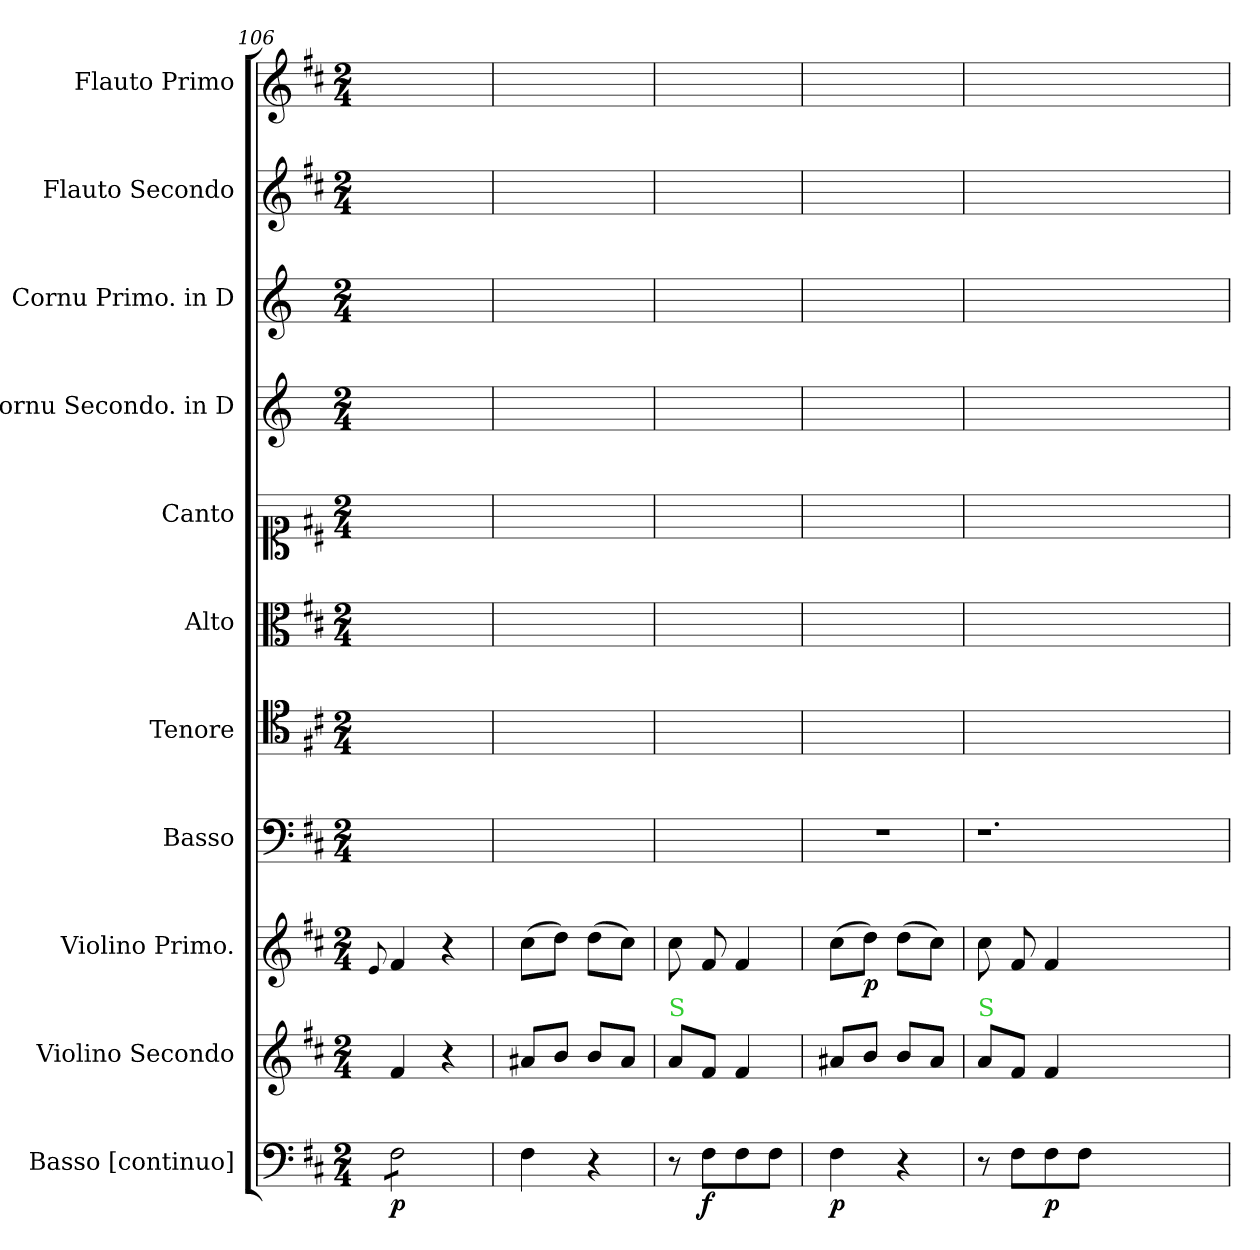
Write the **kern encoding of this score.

**kern	**dynam	**kern	**dynam	**kern	**dynam	**kern	**kern	**kern	**kern	**kern	**kern	**kern	**kern
*part11	*part11	*part10	*part10	*part9	*part9	*part8	*part7	*part6	*part5	*part4	*part3	*part2	*part1
*staff11	*staff11	*staff10	*staff10	*staff9	*staff9	*staff8	*staff7	*staff6	*staff5	*staff4	*staff3	*staff2	*staff1
*I"Basso [continuo]	*	*I"Violino Secondo	*	*I"Violino Primo.	*	*I"Basso	*I"Tenore	*I"Alto	*I"Canto	*I"Cornu Secondo. in D	*I"Cornu Primo. in D	*I"Flauto Secondo	*I"Flauto Primo
*I'Bc	*	*I'Vn II	*	*I'Vn I	*	*I'B	*I'T	*I'A	*I'C	*I'Cor II	*I'Cor I	*I'Fl II	*I'Fl I
*clefF4	*	*clefG2	*	*clefG2	*	*clefF4	*clefC4	*clefC3	*clefC1	*clefG2	*clefG2	*clefG2	*clefG2
*	*	*	*	*	*	*	*	*	*	*ITrd-1c-2	*ITrd-1c-2	*	*
*k[f#c#]	*	*k[f#c#]	*	*k[f#c#]	*	*k[f#c#]	*k[f#c#]	*k[f#c#]	*k[f#c#]	*k[f#c#]	*k[f#c#]	*k[f#c#]	*k[f#c#]
*M2/4	*	*M2/4	*	*M2/4	*	*M2/4	*M2/4	*M2/4	*M2/4	*M2/4	*M2/4	*M2/4	*M2/4
=106	=106	=106	=106	=106	=106	=106	=106	=106	=106	=106	=106	=106	=106
.	.	.	.	8qqe/	.	.	.	.	.	.	.	.	.
*tremolo	*	*	*	*	*	*	*	*	*	*	*	*	*
8F#\L	p	4f#/	.	4f#/	.	2ryy	2ryy	2ryy	2ryy	2ryy	2ryy	2ryy	2ryy
8F#\	.	.	.	.	.	.	.	.	.	.	.	.	.
8F#\	.	4r	.	4r	.	.	.	.	.	.	.	.	.
8F#\J	.	.	.	.	.	.	.	.	.	.	.	.	.
*Xtremolo	*	*	*	*	*	*	*	*	*	*	*	*	*
=107	=107	=107	=107	=107	=107	=107	=107	=107	=107	=107	=107	=107	=107
4F#\	.	8a#X/L	pia	(8cc#\L	.	2ryy	2ryy	2ryy	2ryy	2ryy	2ryy	2ryy	2ryy
.	.	8b/J	.	8dd\J)	.	.	.	.	.	.	.	.	.
4r	.	8b/L	.	(8dd\L	.	.	.	.	.	.	.	.	.
.	.	8a#/J	.	8cc#\J)	.	.	.	.	.	.	.	.	.
=108	=108	=108	=108	=108	=108	=108	=108	=108	=108	=108	=108	=108	=108
!	!	!LO:TX:a:color=limegreen:t=S	!	!	!	!	!	!	!	!	!	!	!
8r	.	8a/L	for.	8cc#\	.	2ryy	2ryy	2ryy	2ryy	2ryy	2ryy	2ryy	2ryy
8F#\L	f	8f#/J	.	8f#/	.	.	.	.	.	.	.	.	.
8F#\	.	4f#/	.	4f#/	.	.	.	.	.	.	.	.	.
8F#\J	.	.	.	.	.	.	.	.	.	.	.	.	.
=109	=109	=109	=109	=109	=109	=109	=109	=109	=109	=109	=109	=109	=109
4F#\	p	8a#X/L	pia	(8cc#\L	.	2r	2ryy	2ryy	2ryy	2ryy	2ryy	2ryy	2ryy
!	!	!	!	!	!LO:DY:b	!	!	!	!	!	!	!	!
.	.	8b/J	.	8dd\J)	p	.	.	.	.	.	.	.	.
4r	.	8b/L	.	(8dd\L	.	.	.	.	.	.	.	.	.
.	.	8a#/J	.	8cc#\J)	.	.	.	.	.	.	.	.	.
=110	=110	=110	=110	=110	=110	=110	=110	=110	=110	=110	=110	=110	=110
!	!	!LO:TX:a:color=limegreen:t=S	!	!	!	!	!	!	!	!	!	!	!
8r	.	8a/L	.	8cc#\	.	1.r	2ryy	2ryy	2ryy	2ryy	2ryy	2ryy	2ryy
8F#\L	.	8f#/J	for	8f#/	.	.	.	.	.	.	.	.	.
!	!	!	!	!	!LO:DY:b	!	!	!	!	!	!	!	!
8F#\	p	4f#/	.	4f#/	fo	.	.	.	.	.	.	.	.
8F#\J	.	.	.	.	.	.	.	.	.	.	.	.	.
1ryy	.	1ryy	.	1ryy	.	.	1ryy	1ryy	1ryy	1ryy	1ryy	1ryy	1ryy
=	=	=	=	=	=	=	=	=	=	=	=	=	=
*-	*-	*-	*-	*-	*-	*-	*-	*-	*-	*-	*-	*-	*-
